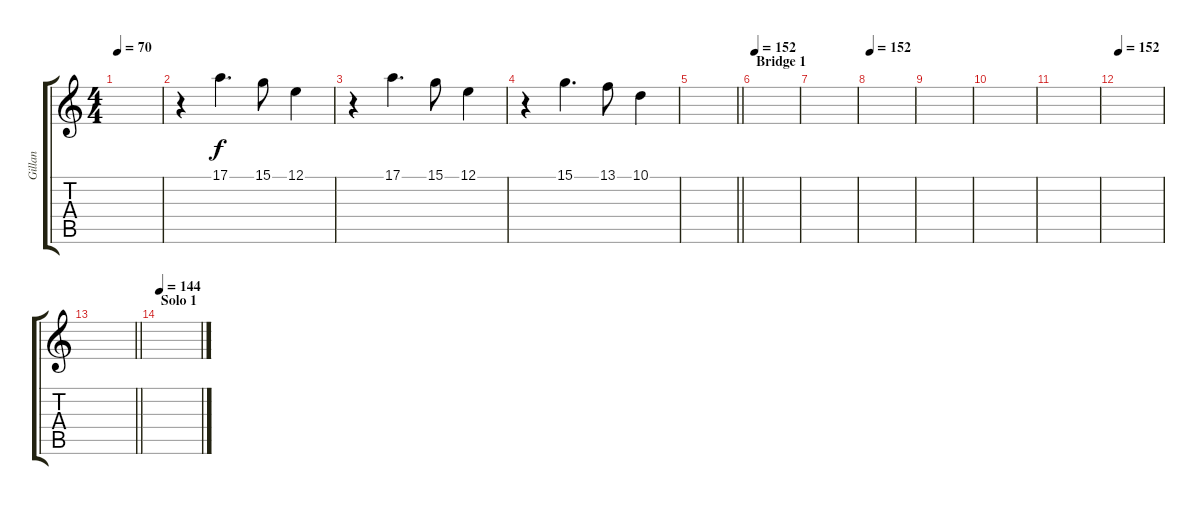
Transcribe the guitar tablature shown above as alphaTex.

\track ("Gillan" "Gillan") {instrument altosax}
\staff {score tabs}
\tuning (E4 B3 G3 D3 A2 E2) {hide}
\ts (4 4)
\tempo 70
\clef g2
\ks c
|
r.4 17.1.4{d} 15.1.8 12.1.4 |
r.4 17.1.4{d} 15.1.8 12.1.4 |
r.4 15.1.4{d} 13.1.8 10.1.4 |
\barLineRight lightlight
|
\section ("" "Bridge 1")
\tempo 152
|
|
\tempo 152
|
|
|
|
\tempo 152
|
\barLineRight lightlight
|
\section ("" "Solo 1")
\tempo 144
